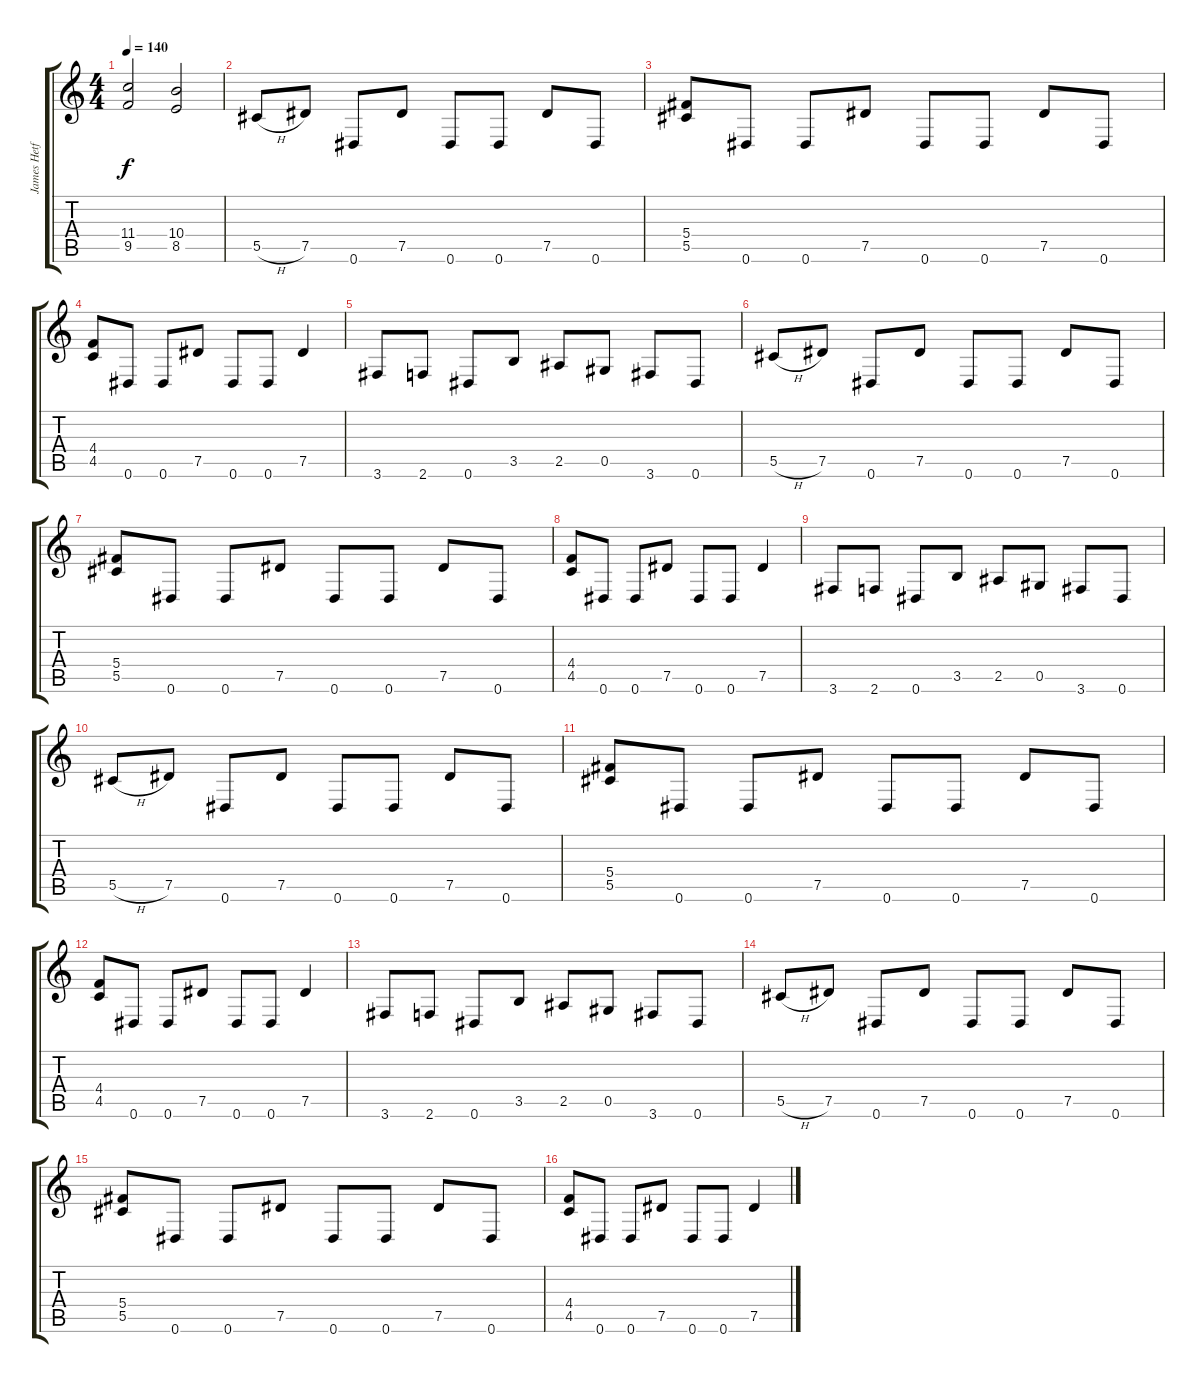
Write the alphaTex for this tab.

\track ("James Hetfield (Distortion Guitar)" "James Hetf") {instrument distortionguitar}
\staff {score tabs}
\tuning (Eb4 Bb3 Gb3 Db3 Ab2 Eb2) {hide}
\ts (4 4)
\tempo 140
\clef g2
\ks c
(11.4 9.5).2{dy f} (10.4 8.5).2 |
5.5{h}.8 7.5.8 0.6.8 7.5.8 0.6.8 0.6.8 7.5.8 0.6.8 |
(5.4 5.5).8 0.6.8 0.6.8 7.5.8 0.6.8 0.6.8 7.5.8 0.6.8 |
(4.4 4.5).8 0.6.8 0.6.8 7.5.8 0.6.8 0.6.8 7.5.4 |
3.6.8 2.6.8 0.6.8 3.5.8 2.5.8 0.5.8 3.6.8 0.6.8 |
5.5{h}.8 7.5.8 0.6.8 7.5.8 0.6.8 0.6.8 7.5.8 0.6.8 |
(5.4 5.5).8 0.6.8 0.6.8 7.5.8 0.6.8 0.6.8 7.5.8 0.6.8 |
(4.4 4.5).8 0.6.8 0.6.8 7.5.8 0.6.8 0.6.8 7.5.4 |
3.6.8 2.6.8 0.6.8 3.5.8 2.5.8 0.5.8 3.6.8 0.6.8 |
5.5{h}.8 7.5.8 0.6.8 7.5.8 0.6.8 0.6.8 7.5.8 0.6.8 |
(5.4 5.5).8 0.6.8 0.6.8 7.5.8 0.6.8 0.6.8 7.5.8 0.6.8 |
(4.4 4.5).8 0.6.8 0.6.8 7.5.8 0.6.8 0.6.8 7.5.4 |
3.6.8 2.6.8 0.6.8 3.5.8 2.5.8 0.5.8 3.6.8 0.6.8 |
5.5{h}.8 7.5.8 0.6.8 7.5.8 0.6.8 0.6.8 7.5.8 0.6.8 |
(5.4 5.5).8 0.6.8 0.6.8 7.5.8 0.6.8 0.6.8 7.5.8 0.6.8 |
(4.4 4.5).8 0.6.8 0.6.8 7.5.8 0.6.8 0.6.8 7.5.4
